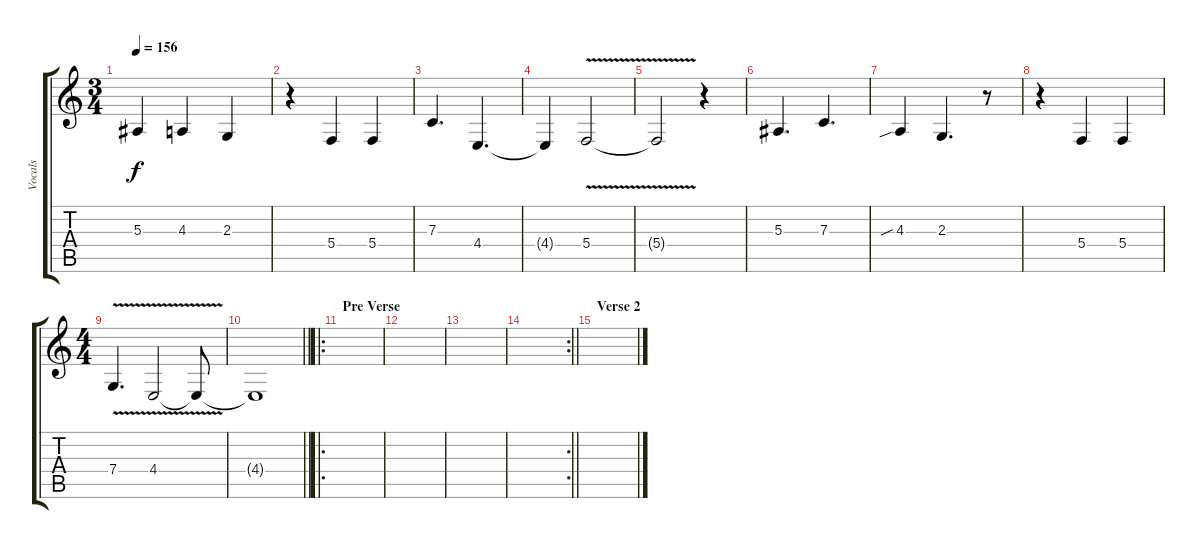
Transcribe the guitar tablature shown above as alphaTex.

\track ("Vocals" "Vocals") {instrument clarinet}
\staff {score tabs}
\tuning (D4 A3 F3 C3 G2 C2) {hide}
\ts (3 4)
\tempo 156
\clef g2
\ks c
5.3{t}.4{dy f} 4.3.4 2.3.4 |
r.4 5.4.4 5.4.4 |
7.3.4{d} 4.4.4{d} |
4.4{t}.4 5.4{v}.2 |
5.4{t}.2 r.4 |
5.3.4{d} 7.3.4{d} |
4.3{sib}.4 2.3.4{d} r.8 |
r.4 5.4.4 5.4.4 |
\ts (4 4)
7.4{v}.4{d} 4.4{v}.2 4.4{t}.8 |
\barLineRight lightlight
4.4{t}.1 |
\ro
\section ("" "Pre Verse")
|
|
|
\rc 2
\barLineRight lightlight
|
\section ("" "Verse 2")
